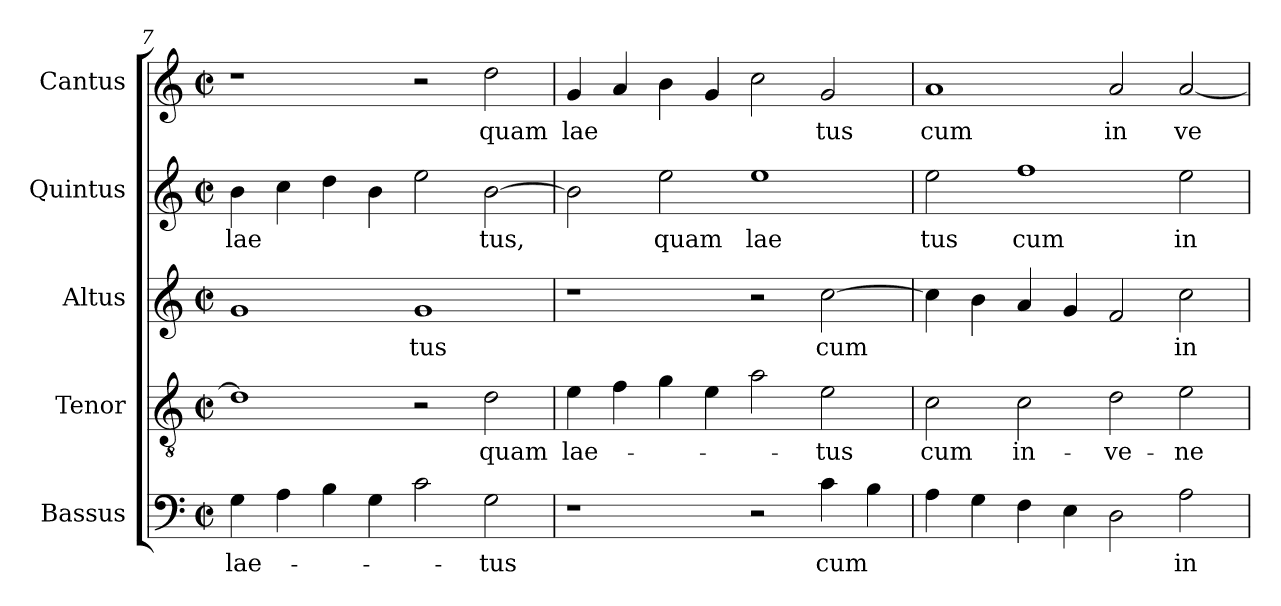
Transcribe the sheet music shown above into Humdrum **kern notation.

**kern	**text	**kern	**text	**kern	**text	**kern	**text	**kern	**text
*part5	*part5	*part4	*part4	*part3	*part3	*part2	*part2	*part1	*part1
*staff5	*staff5	*staff4	*staff4	*staff3	*staff3	*staff2	*staff2	*staff1	*staff1
*I"Bassus	*	*I"Tenor	*	*I"Altus	*	*I"Quintus	*	*I"Cantus	*
*clefF4	*	*clefGv2	*	*clefG2	*	*clefG2	*	*clefG2	*
*M2/2	*	*M2/2	*	*M2/2	*	*M2/2	*	*M2/2	*
*met(c|)	*	*met(c|)	*	*met(c|)	*	*met(c|)	*	*met(c|)	*
=7	=7	=7	=7	=7	=7	=7	=7	=7	=7
!	!LO:LY:b	!	!	!	!	!	!LO:LY:b	!	!
4G\	lae-	1d]	.	1g	.	4b\	lae	1r	.
4A\	.	.	.	.	.	4cc\	.	.	.
4B\	.	.	.	.	.	4dd\	.	.	.
4G\	.	.	.	.	.	4b\	.	.	.
!	!	!	!	!	!LO:LY:b:cj	!	!	!	!
2c\	.	2r	.	1g	-tus	2ee\	.	2r	.
!	!LO:LY:b:cj	!	!LO:LY:b:cj	!	!	!	!LO:LY:b	!	!LO:LY:b:cj
2G\	-tus	2d\	quam	.	.	[>2b\	tus,	2dd\	quam
=8	=8	=8	=8	=8	=8	=8	=8	=8	=8
!	!	!	!LO:LY:b	!	!	!	!	!	!LO:LY:b
1r	.	4e\	lae-	1r	.	2b\]	.	4g/	lae
.	.	4f\	.	.	.	.	.	4a/	.
!	!	!	!	!	!	!	!LO:LY:b:cj	!	!
.	.	4g\	.	.	.	2ee\	quam	4b\	.
.	.	4e\	.	.	.	.	.	4g/	.
!	!	!	!	!	!	!	!LO:LY:b:cj	!	!
2r	.	2a\	.	2r	.	1ee	lae	2cc\	.
!	!LO:LY:b	!	!LO:LY:b:cj	!	!LO:LY:b	!	!	!	!LO:LY:b:cj
4c\	cum	2e\	-tus	[>2cc\	cum	.	.	2g/	tus
4B\	.	.	.	.	.	.	.	.	.
=9	=9	=9	=9	=9	=9	=9	=9	=9	=9
!	!	!	!LO:LY:b:cj	!	!	!	!LO:LY:b:cj	!	!LO:LY:b:cj
4A\	.	2c\	cum	4cc\]	.	2ee\	tus	1a	cum
4G\	.	.	.	4b\	.	.	.	.	.
!	!	!	!LO:LY:b:cj	!	!	!	!LO:LY:b:cj	!	!
4F\	.	2c\	in-	4a/	.	1ff	cum	.	.
4E\	.	.	.	4g/	.	.	.	.	.
!	!	!	!LO:LY:b:cj	!	!	!	!	!	!LO:LY:b:cj
2D\	.	2d\	-ve-	2f/	.	.	.	2a/	in
!	!LO:LY:b:cj	!	!LO:LY:b:cj	!	!LO:LY:b:cj	!	!LO:LY:b:cj	!	!LO:LY:b:cj
2A\	in-	2e\	-ne-	2cc\	in-	2ee\	in	[<2a/	ve
=	=	=	=	=	=	=	=	=	=
*-	*-	*-	*-	*-	*-	*-	*-	*-	*-
